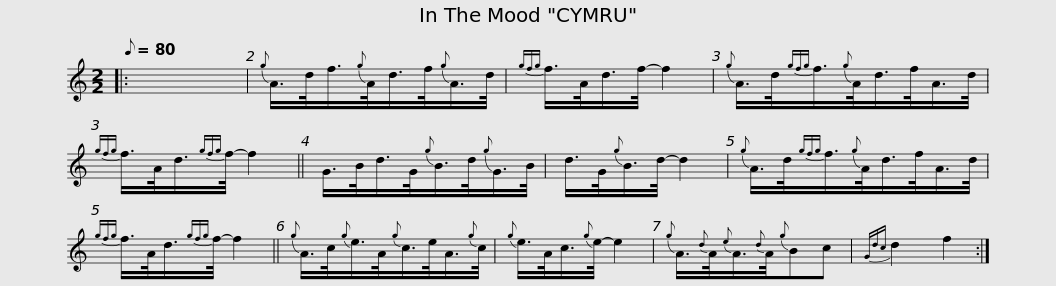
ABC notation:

X:1
L:1/8
Q:1/8=80
M:2/2
I:linebreak $
K:C
V:1 treble
V:1
|: x8 |{g} A/>d/f3/4{g}A/<d/f/4{g}A/>d/ |{gfg} f/>A/d/>f/- f2 |{g} A/>d/{gfg}f3/4{g}A/<d/f/<A/d/4 |${gfg} f/>A/d3/4{gfg}f/4- f2 || %5
 G/>B/d/>G/{g}B/>d/{g}G/>B/ | d/>G/{g}B/>d/- d2 |${g} A/>d/{gfg}f3/4{g}A/<d/f/<A/d/4 |{gfg} f/>A/d3/4{gfg}f/4- f2 ||{g} A/>c/{g}e/>A/{g}c/>e/A3/4{g}c/4 |$ %10
{g} e/>A/c3/4{g}e/4- e2 |{g} A3/4{d}A/4{e}A3/4{d}A/4{g}Bc |{Gdc} d2 f2 :| %13
